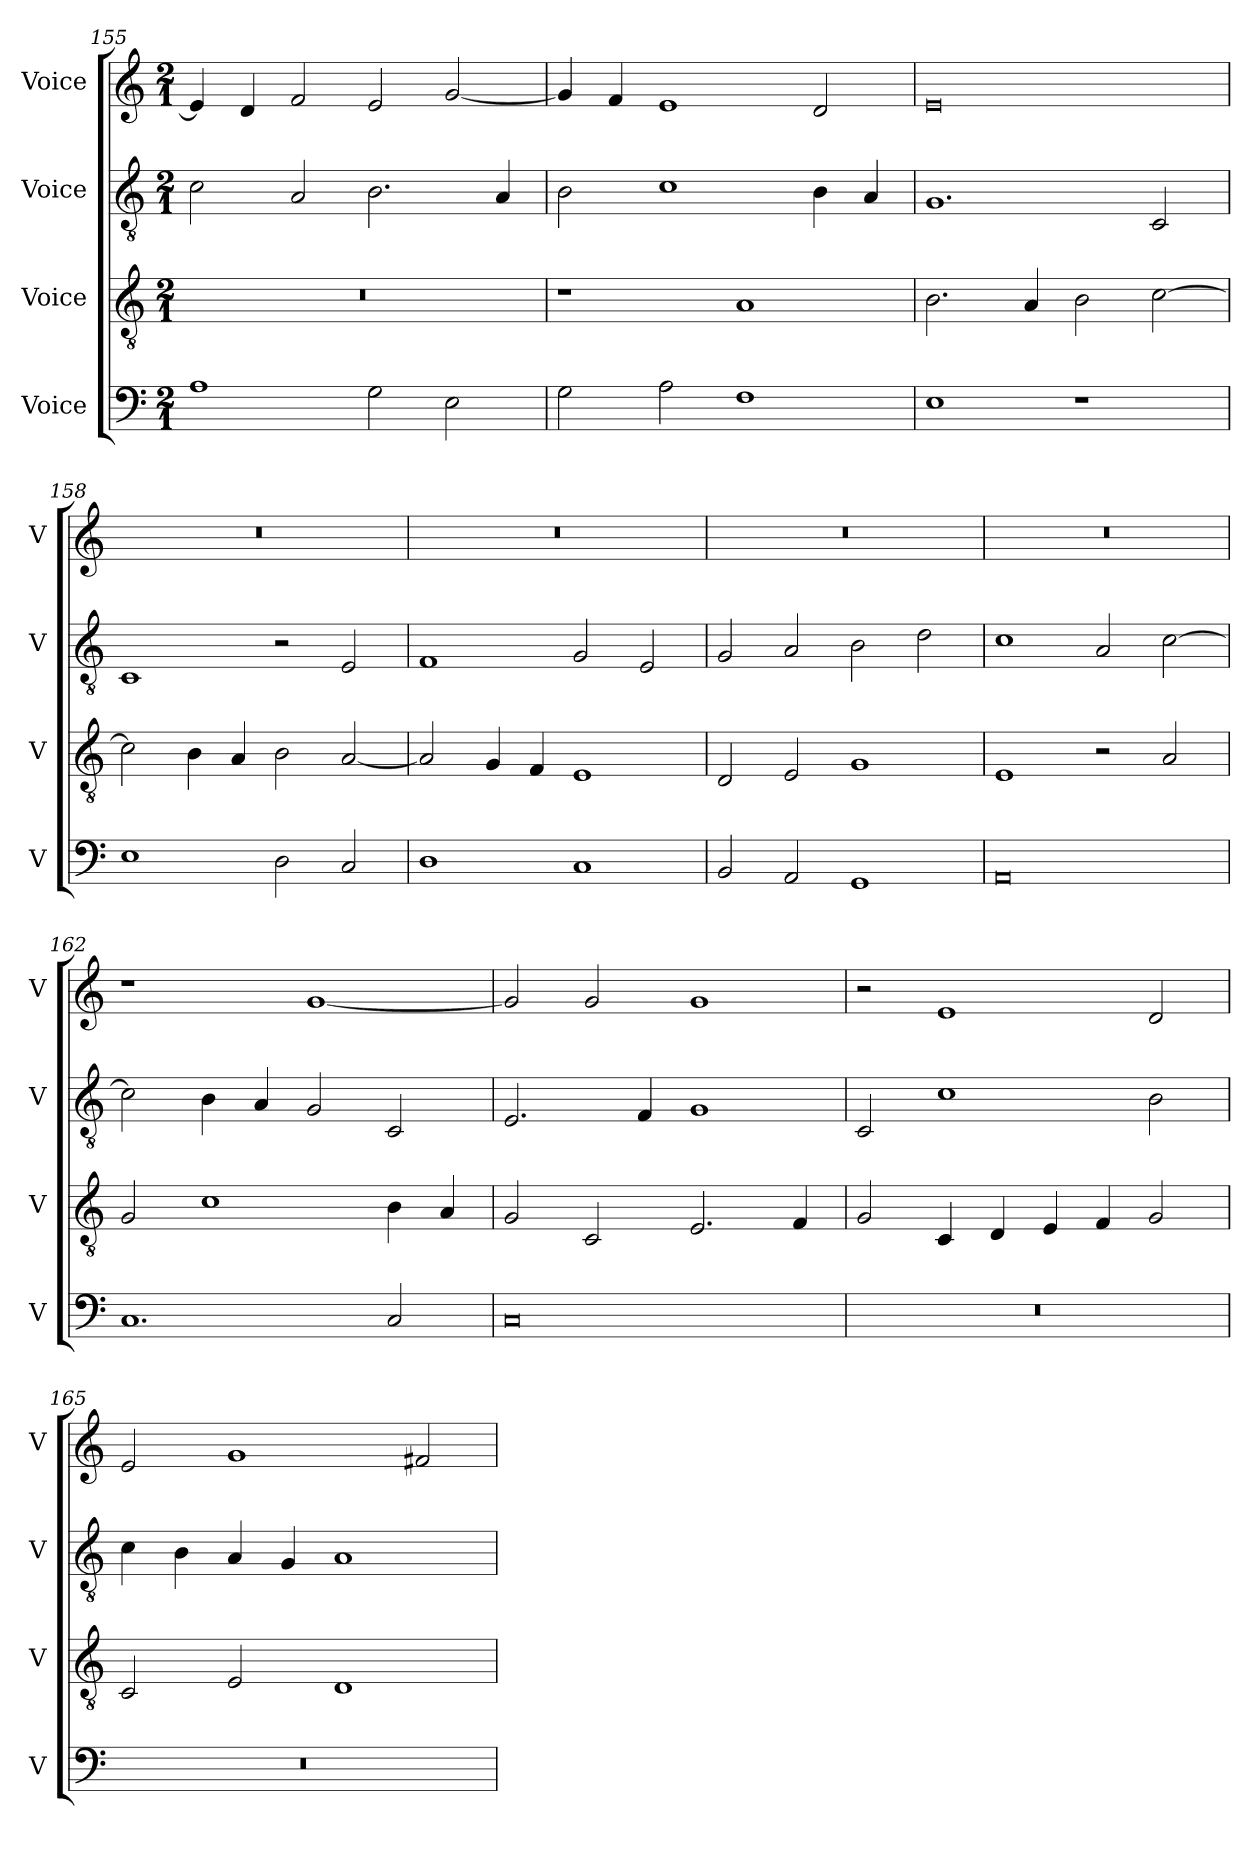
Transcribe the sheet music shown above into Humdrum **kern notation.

**kern	**kern	**kern	**kern
*part4	*part3	*part2	*part1
*staff4	*staff3	*staff2	*staff1
*I"Voice	*I"Voice	*I"Voice	*I"Voice
*I'V	*I'V	*I'V	*I'V
*clefF4	*clefGv2	*clefGv2	*clefG2
*k[]	*k[]	*k[]	*k[]
*M2/1	*M2/1	*M2/1	*M2/1
=155	=155	=155	=155
1A	0r	2c\	4e/]
.	.	.	4d/
.	.	2A/	2f/
2G\	.	2.B\	2e/
2E\	.	.	[2g/
.	.	4A/	.
!!LO:PB:g=z
=156	=156	=156	=156
2G\	1r	2B\	4g/]
.	.	.	4f/
2A\	.	1c	1e
1F	1A	.	.
.	.	4B\	2d/
.	.	4A/	.
=157	=157	=157	=157
1E	2.B\	1.G	0e
.	4A/	.	.
1r	2B\	.	.
.	[2c\	2C/	.
=158	=158	=158	=158
1E	2c\]	1C	0r
.	4B\	.	.
.	4A/	.	.
2D\	2B\	2r	.
2C/	[2A/	2E/	.
=159	=159	=159	=159
1D	2A/]	1F	0r
.	4G/	.	.
.	4F/	.	.
1C	1E	2G/	.
.	.	2E/	.
=160	=160	=160	=160
2BB/	2D/	2G/	0r
2AA/	2E/	2A/	.
1GG	1G	2B\	.
.	.	2d\	.
=161	=161	=161	=161
0AA	1E	1c	0r
.	2r	2A/	.
.	2A/	[2c\	.
=162	=162	=162	=162
1.C	2G/	2c\]	1r
.	1c	4B\	.
.	.	4A/	.
.	.	2G/	[1g
2C/	4B\	2C/	.
.	4A/	.	.
!!LO:LB:g=z
=163	=163	=163	=163
0C	2G/	2.E/	2g/]
.	2C/	.	2g/
.	.	4F/	.
.	2.E/	1G	1g
.	4F/	.	.
=164	=164	=164	=164
0r	2G/	2C/	2r
.	4C/	1c	1e
.	4D/	.	.
.	4E/	.	.
.	4F/	.	.
.	2G/	2B\	2d/
=165	=165	=165	=165
0r	2C/	4c\	2e/
.	.	4B\	.
.	2E/	4A/	1g
.	.	4G/	.
.	1D	1A	.
.	.	.	2f#X/
=	=	=	=
*-	*-	*-	*-
